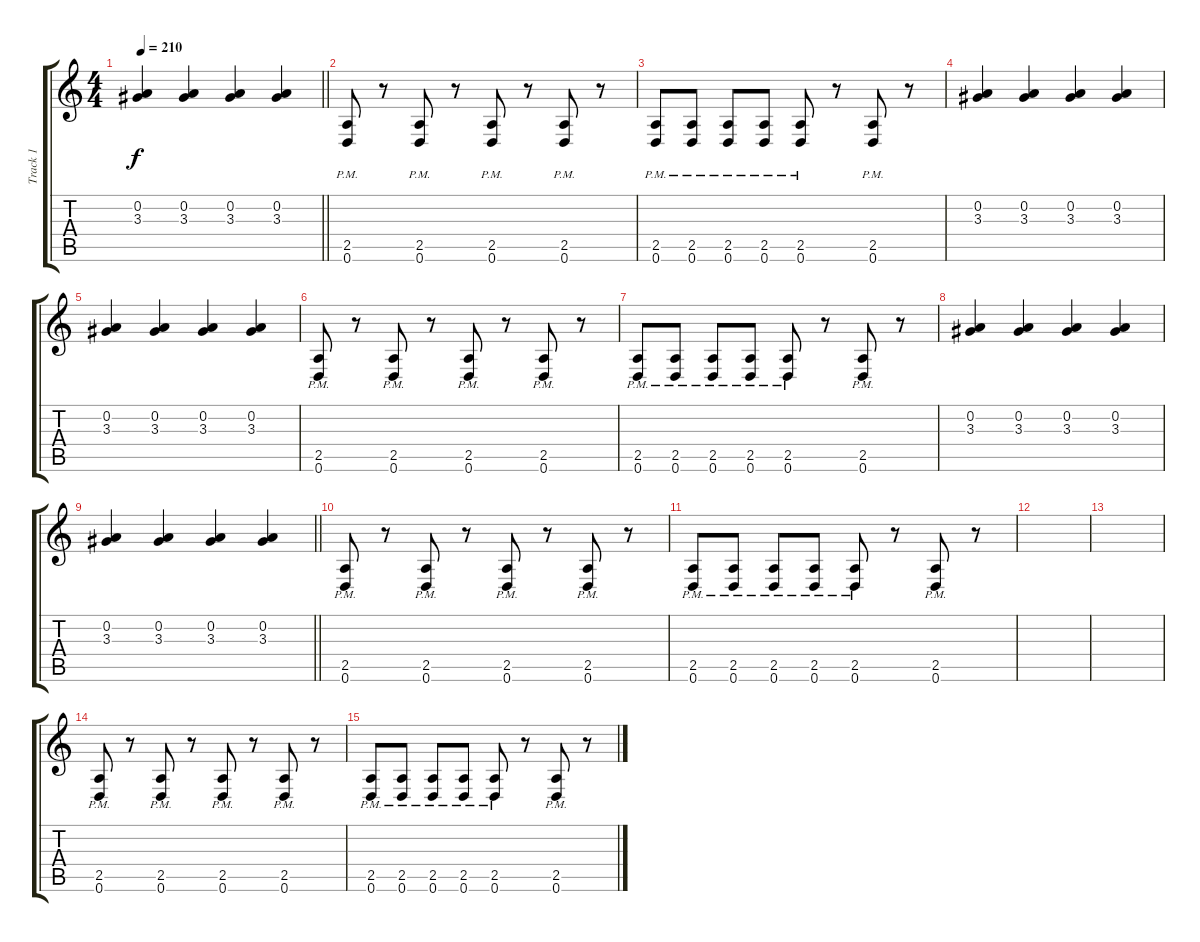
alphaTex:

\track ("Track 1" "Track 1") {instrument distortionguitar}
\staff {score tabs}
\tuning (D4 A3 F3 C3 G2 D2) {hide}
\ts (4 4)
\tempo 210
\clef g2
\barLineRight lightlight
\ks c
(0.2 3.3).4{dy f} (0.2 3.3).4 (0.2 3.3).4 (0.2 3.3).4 |
(2.5{pm} 0.6{pm}).8 r.8 (2.5{pm} 0.6{pm}).8 r.8 (2.5{pm} 0.6{pm}).8 r.8 (2.5{pm} 0.6{pm}).8 r.8 |
(2.5{pm} 0.6{pm}).8 (2.5{pm} 0.6{pm}).8 (2.5{pm} 0.6{pm}).8 (2.5{pm} 0.6{pm}).8 (2.5{pm} 0.6{pm}).8 r.8 (2.5{pm} 0.6{pm}).8 r.8 |
(0.2 3.3).4 (0.2 3.3).4 (0.2 3.3).4 (0.2 3.3).4 |
(0.2 3.3).4 (0.2 3.3).4 (0.2 3.3).4 (0.2 3.3).4 |
(2.5{pm} 0.6{pm}).8 r.8 (2.5{pm} 0.6{pm}).8 r.8 (2.5{pm} 0.6{pm}).8 r.8 (2.5{pm} 0.6{pm}).8 r.8 |
(2.5{pm} 0.6{pm}).8 (2.5{pm} 0.6{pm}).8 (2.5{pm} 0.6{pm}).8 (2.5{pm} 0.6{pm}).8 (2.5{pm} 0.6{pm}).8 r.8 (2.5{pm} 0.6{pm}).8 r.8 |
(0.2 3.3).4 (0.2 3.3).4 (0.2 3.3).4 (0.2 3.3).4 |
\barLineRight lightlight
(0.2 3.3).4 (0.2 3.3).4 (0.2 3.3).4 (0.2 3.3).4 |
(2.5{pm} 0.6{pm}).8 r.8 (2.5{pm} 0.6{pm}).8 r.8 (2.5{pm} 0.6{pm}).8 r.8 (2.5{pm} 0.6{pm}).8 r.8 |
(2.5{pm} 0.6{pm}).8 (2.5{pm} 0.6{pm}).8 (2.5{pm} 0.6{pm}).8 (2.5{pm} 0.6{pm}).8 (2.5{pm} 0.6{pm}).8 r.8 (2.5{pm} 0.6{pm}).8 r.8 |
|
|
(2.5{pm} 0.6{pm}).8 r.8 (2.5{pm} 0.6{pm}).8 r.8 (2.5{pm} 0.6{pm}).8 r.8 (2.5{pm} 0.6{pm}).8 r.8 |
(2.5{pm} 0.6{pm}).8 (2.5{pm} 0.6{pm}).8 (2.5{pm} 0.6{pm}).8 (2.5{pm} 0.6{pm}).8 (2.5{pm} 0.6{pm}).8 r.8 (2.5{pm} 0.6{pm}).8 r.8
